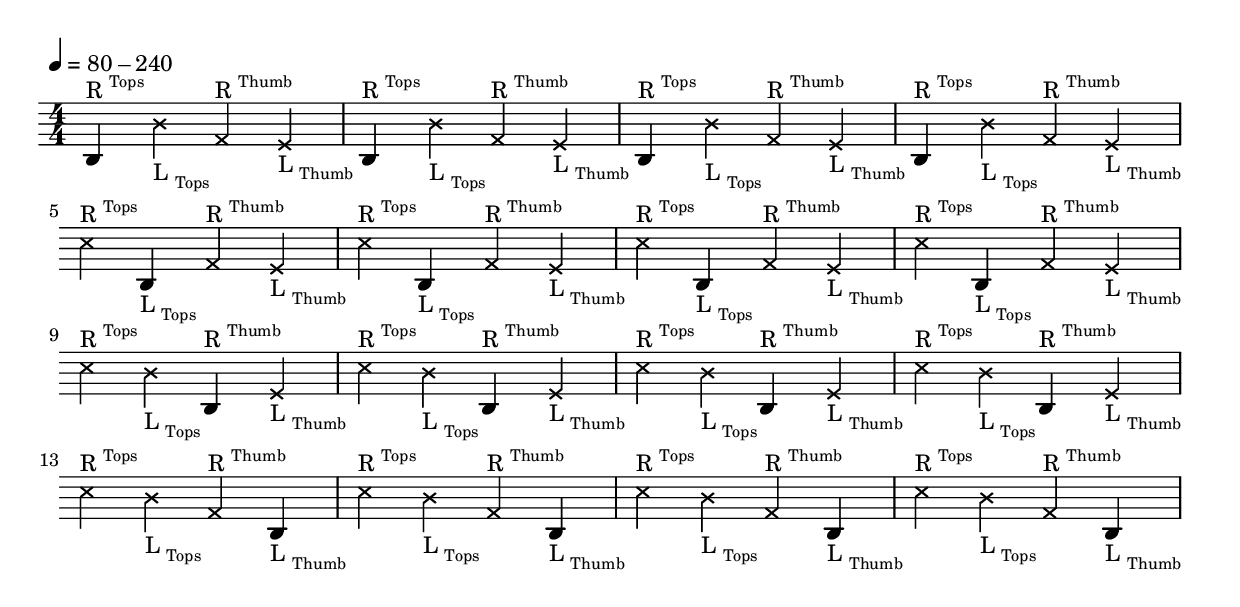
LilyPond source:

\version "2.24.1"
\include "../global.ly"

\layout {
  indent = -3.5
}

\relative {
  \defaultScoreSettings
  \tempo 4 = 80 - 240
  \time 4/4

  \rimNote

  \repeat unfold 4 {  \once \defaultNote b4^\RTopsTop                    b'_\LTopsBtm                     f^\RThumbTop                     e_\LThumbBtm } \break
  \repeat unfold 4 {                    c'4^\RTopsTop \once \defaultNote b,_\LTopsBtm                    f'^\RThumbTop                     e_\LThumbBtm } \break
  \repeat unfold 4 {                    c'4^\RTopsTop                     b_\LTopsBtm \once \defaultNote b,^\RThumbTop                     e_\LThumbBtm } \break
  \repeat unfold 4 {                    c'4^\RTopsTop                     b_\LTopsBtm                     f^\RThumbTop \once \defaultNote b,_\LThumbBtm }

  \resetNoteHead
}